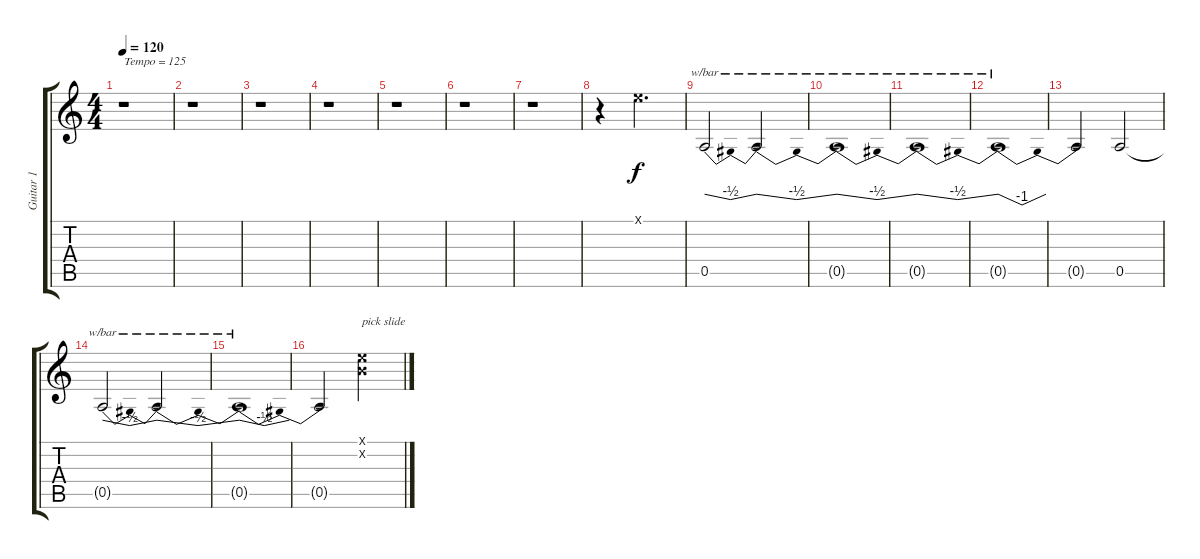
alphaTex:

\track ("Guitar 1" "Guitar 1") {instrument distortionguitar}
\staff {score tabs}
\tuning (E4 B3 G3 D3 A2 E2) {hide}
\ts (4 4)
\tempo 120
\tempo 125
\tempo 120
\clef g2
\ks c
r.1{txt "Tempo = 125" dy f instrument distortionguitar} |
r.1 |
r.1 |
r.1 |
r.1 |
r.1 |
r.1 |
r.4 0.1{x}.2{d} |
0.5.2{tbe (dip default 0 0 30 -2 60 0)} 0.5{t}.2{tbe (dip default 0 0 30 -2 60 0)} |
0.5{t}.1{tbe (dip default 0 0 30 -2 60 0)} |
0.5{t}.1{tbe (dip default 0 0 30 -2 60 0)} |
0.5{t}.1{tbe (dip default 0 0 30 -4 60 0)} |
0.5{t}.2 0.5.2 |
0.5{t}.2{tbe (dip default 0 0 30 -2 60 0)} 0.5{t}.2{tbe (dip default 0 0 30 -2 60 0)} |
0.5{t}.1{tbe (dip default 0 0 30 -2 60 0)} |
0.5{t}.2 (0.1{x} 0.2{x}).2{txt "pick slide"}
